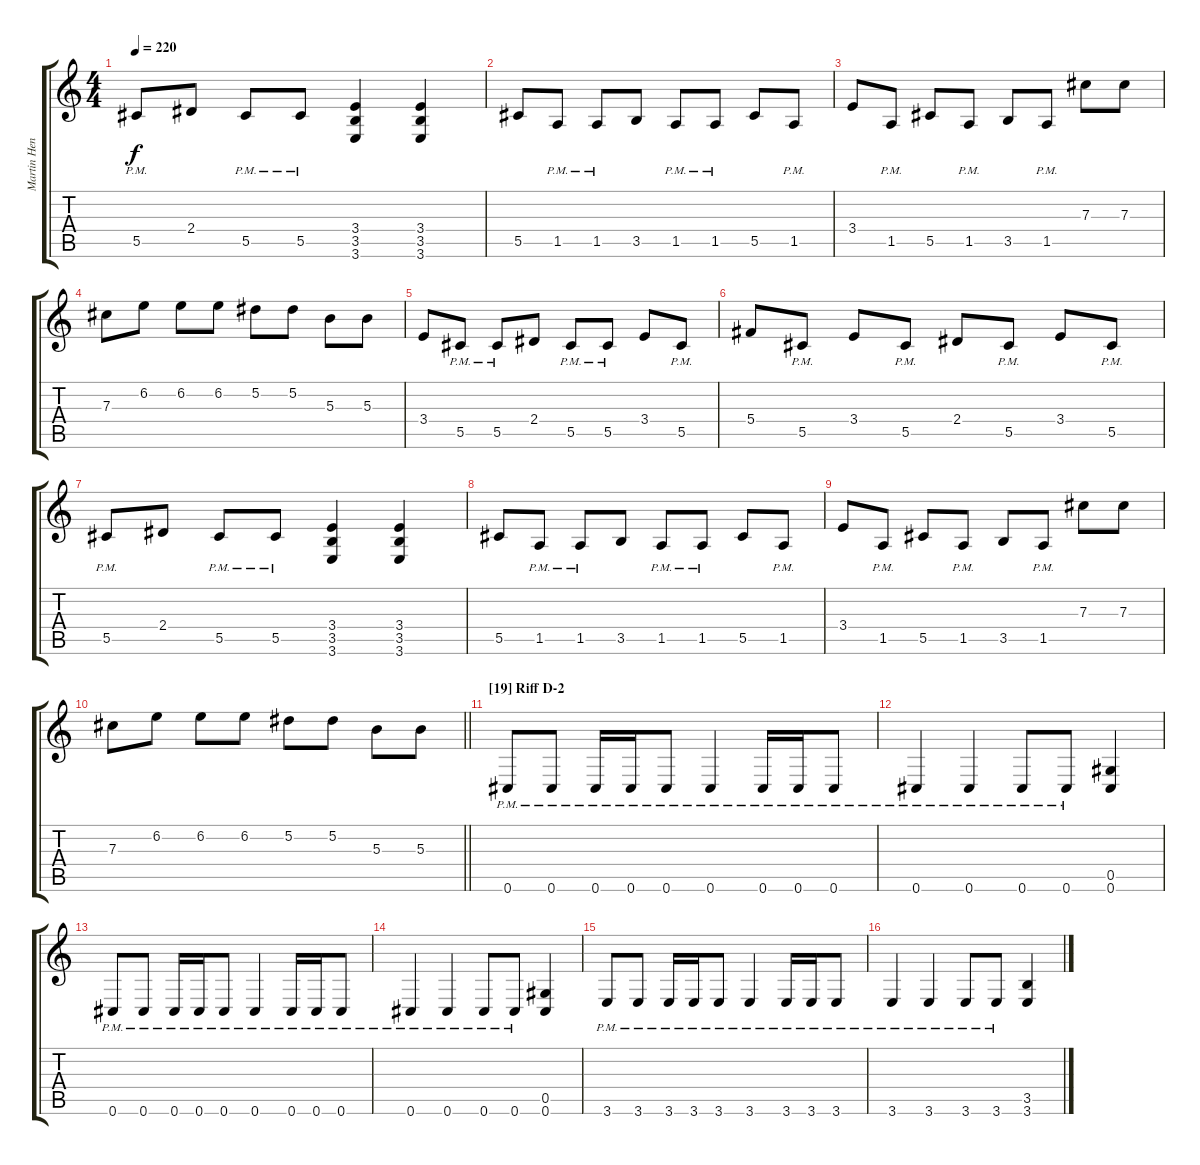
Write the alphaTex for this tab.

\track ("Martin Henriksson" "Martin Hen") {instrument overdrivenguitar}
\staff {score tabs}
\tuning (Eb4 Bb3 Gb3 Db3 Ab2 Db2) {hide}
\ts (4 4)
\tempo 220
\clef g2
\ks c
5.5{pm}.8{dy f} 2.4.8 5.5{pm}.8 5.5{pm}.8 (3.4 3.5 3.6).4 (3.4 3.5 3.6).4 |
5.5.8 1.5{pm}.8 1.5{pm}.8 3.5.8 1.5{pm}.8 1.5{pm}.8 5.5.8 1.5{pm}.8 |
3.4.8 1.5{pm}.8 5.5.8 1.5{pm}.8 3.5.8 1.5{pm}.8 7.3.8 7.3.8 |
7.3.8 6.2.8 6.2.8 6.2.8 5.2.8 5.2.8 5.3.8 5.3.8 |
3.4.8 5.5{pm}.8 5.5{pm}.8 2.4.8 5.5{pm}.8 5.5{pm}.8 3.4.8 5.5{pm}.8 |
5.4.8 5.5{pm}.8 3.4.8 5.5{pm}.8 2.4.8 5.5{pm}.8 3.4.8 5.5{pm}.8 |
5.5{pm}.8 2.4.8 5.5{pm}.8 5.5{pm}.8 (3.4 3.5 3.6).4 (3.4 3.5 3.6).4 |
5.5.8 1.5{pm}.8 1.5{pm}.8 3.5.8 1.5{pm}.8 1.5{pm}.8 5.5.8 1.5{pm}.8 |
3.4.8 1.5{pm}.8 5.5.8 1.5{pm}.8 3.5.8 1.5{pm}.8 7.3.8 7.3.8 |
\barLineRight lightlight
7.3.8 6.2.8 6.2.8 6.2.8 5.2.8 5.2.8 5.3.8 5.3.8 |
\section ("" "[19] Riff D-2")
0.6{pm}.8 0.6{pm}.8 0.6{pm}.16 0.6{pm}.16 0.6{pm}.8 0.6{pm}.4 0.6{pm}.16 0.6{pm}.16 0.6{pm}.8 |
0.6{pm}.4 0.6{pm}.4 0.6{pm}.8 0.6{pm}.8 (0.5 0.6).4 |
0.6{pm}.8 0.6{pm}.8 0.6{pm}.16 0.6{pm}.16 0.6{pm}.8 0.6{pm}.4 0.6{pm}.16 0.6{pm}.16 0.6{pm}.8 |
0.6{pm}.4 0.6{pm}.4 0.6{pm}.8 0.6{pm}.8 (0.5 0.6).4 |
3.6{pm}.8 3.6{pm}.8 3.6{pm}.16 3.6{pm}.16 3.6{pm}.8 3.6{pm}.4 3.6{pm}.16 3.6{pm}.16 3.6{pm}.8 |
3.6{pm}.4 3.6{pm}.4 3.6{pm}.8 3.6{pm}.8 (3.5 3.6).4
